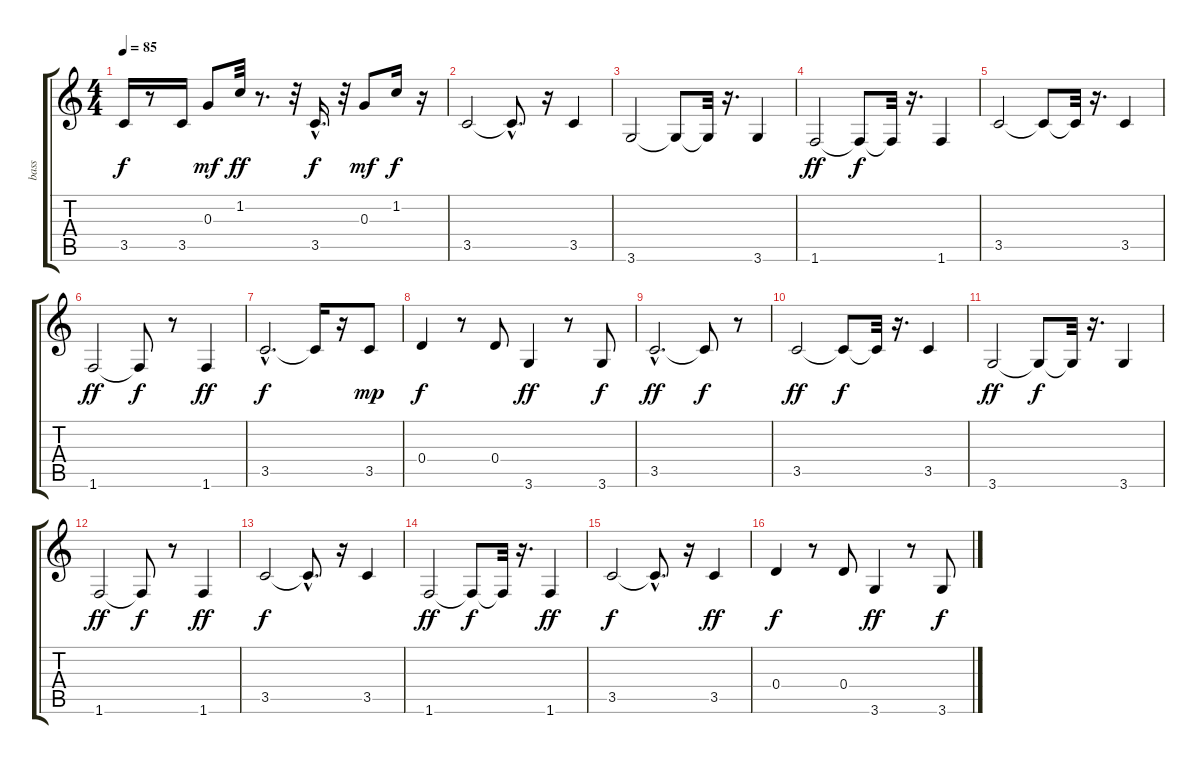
\track ("bass" "bass") {instrument fretlessbass}
\staff {score tabs}
\tuning (E4 B3 G3 D3 A2 E2) {hide}
\ts (4 4)
\tempo 85
\clef g2
\ks c
3.5.16{dy f} r.8 3.5.16 0.3.8{dy mf} 1.2.32{dy ff} r.8{d} r.32 3.5{hac}.16{d dy f} r.32 0.3.8{dy mf} 1.2.16{dy f} r.16 |
3.5.2 3.5{hac t}.8{d} r.16 3.5.4 |
3.6.2 3.6{t}.8 3.6{t}.32 r.16{d} 3.6.4 |
1.6.2{dy ff} 1.6{t}.8{dy f} 1.6{t}.32 r.16{d} 1.6.4 |
3.5.2 3.5{t}.8 3.5{t}.32 r.16{d} 3.5.4 |
1.6.2{dy ff} 1.6{t}.8{dy f} r.8 1.6.4{dy ff} |
3.5{hac}.2{d dy f} 3.5{t}.16 r.16 3.5.8{dy mp} |
0.4.4{dy f} r.8 0.4.8 3.6.4{dy ff} r.8 3.6.8{dy f} |
3.5{hac}.2{d dy ff} 3.5{t}.8{dy f} r.8 |
3.5.2{dy ff} 3.5{t}.8{dy f} 3.5{t}.32 r.16{d} 3.5.4 |
3.6.2{dy ff} 3.6{t}.8{dy f} 3.6{t}.32 r.16{d} 3.6.4 |
1.6.2{dy ff} 1.6{t}.8{dy f} r.8 1.6.4{dy ff} |
3.5.2{dy f} 3.5{hac t}.8{d} r.16 3.5.4 |
1.6.2{dy ff} 1.6{t}.8{dy f} 1.6{t}.32 r.16{d} 1.6.4{dy ff} |
3.5.2{dy f} 3.5{hac t}.8{d} r.16 3.5.4{dy ff} |
0.4.4{dy f} r.8 0.4.8 3.6.4{dy ff} r.8 3.6.8{dy f}
